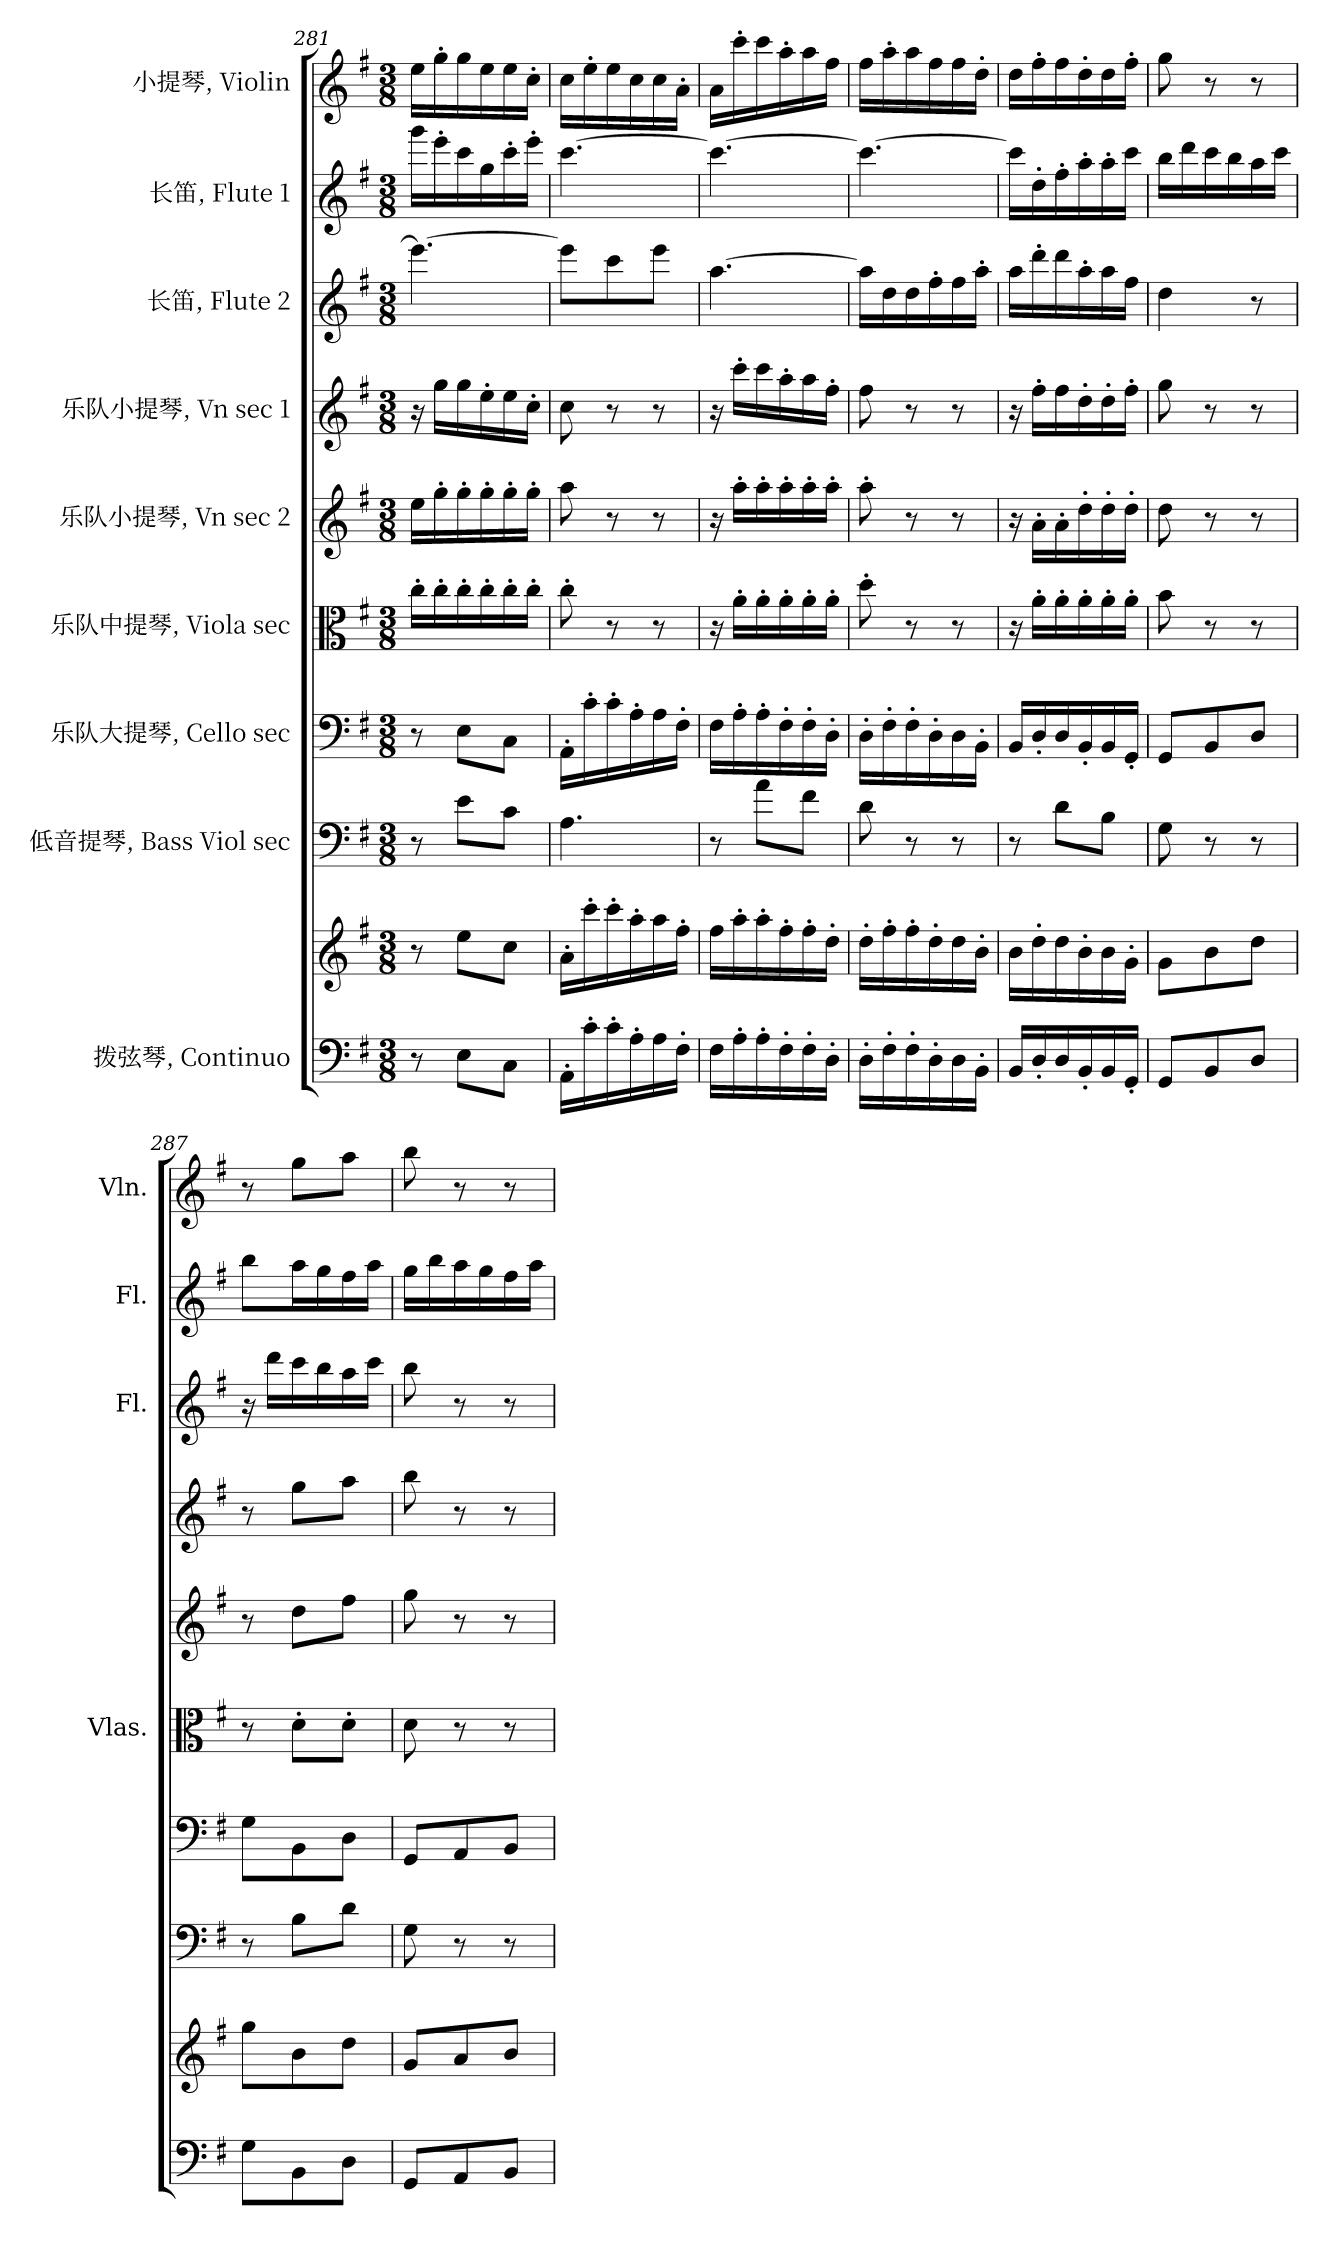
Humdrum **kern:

**kern	**kern	**kern	**kern	**kern	**kern	**kern	**kern	**kern	**kern
*part9	*part9	*part8	*part7	*part6	*part5	*part4	*part3	*part2	*part1
*staff10	*staff9	*staff8	*staff7	*staff6	*staff5	*staff4	*staff3	*staff2	*staff1
*I"拨弦琴, Continuo	*	*I"低音提琴, Bass Viol sec	*I"乐队大提琴, Cello sec	*I"乐队中提琴, Viola sec	*I"乐队小提琴, Vn sec 2	*I"乐队小提琴, Vn sec 1	*I"长笛, Flute 2	*I"长笛, Flute 1	*I"小提琴, Violin
*	*	*	*	*I'Vlas.	*	*	*I'Fl.	*I'Fl.	*I'Vln.
*clefF4	*clefG2	*clefF4	*clefF4	*clefC3	*clefG2	*clefG2	*clefG2	*clefG2	*clefG2
*	*	*ITrd7c12	*	*	*	*	*	*	*
*k[f#]	*k[f#]	*k[f#]	*k[f#]	*k[f#]	*k[f#]	*k[f#]	*k[f#]	*k[f#]	*k[f#]
*M3/8	*M3/8	*M3/8	*M3/8	*M3/8	*M3/8	*M3/8	*M3/8	*M3/8	*M3/8
=281	=281	=281	=281	=281	=281	=281	=281	=281	=281
8r	8r	8r	8r	16cc'\LL	16ee\LL	16r	4.eee\_	16ggg\LL	16ee\LL
.	.	.	.	16cc'\	16gg'\	16gg\LL	.	16eee'\	16gg'\
8E\L	8ee\L	8E\L	8E\L	16cc'\	16gg'\	16gg\	.	16ccc\	16gg\
.	.	.	.	16cc'\	16gg'\	16ee'\	.	16gg\	16ee\
8C\J	8cc\J	8C\J	8C\J	16cc'\	16gg'\	16ee\	.	16ccc'\	16ee\
.	.	.	.	16cc'\JJ	16gg'\JJ	16cc'\JJ	.	16eee'\JJ	16cc'\JJ
=282	=282	=282	=282	=282	=282	=282	=282	=282	=282
16AA'\LL	16a'\LL	4.AA\	16AA'\LL	8cc'\	8aa\	8cc\	8eee\L]	[4.ccc\	16cc\LL
16c'\	16ccc'\	.	16c'\	.	.	.	.	.	16ee'\
16c'\	16ccc'\	.	16c'\	8r	8r	8r	8ccc\	.	16ee\
16A'\	16aa'\	.	16A'\	.	.	.	.	.	16cc\
16A\	16aa\	.	16A\	8r	8r	8r	8eee\J	.	16cc\
16F#'\JJ	16ff#'\JJ	.	16F#'\JJ	.	.	.	.	.	16a'\JJ
=283	=283	=283	=283	=283	=283	=283	=283	=283	=283
16F#\LL	16ff#\LL	8r	16F#\LL	16r	16r	16r	[4.aa\	4.ccc\_	16a\LL
16A'\	16aa'\	.	16A'\	16a'\LL	16aa'\LL	16ccc'\LL	.	.	16ccc'\
16A'\	16aa'\	8A\L	16A'\	16a'\	16aa'\	16ccc\	.	.	16ccc\
16F#'\	16ff#'\	.	16F#'\	16a'\	16aa'\	16aa'\	.	.	16aa'\
16F#'\	16ff#'\	8F#\J	16F#'\	16a'\	16aa'\	16aa\	.	.	16aa\
16D'\JJ	16dd'\JJ	.	16D'\JJ	16a'\JJ	16aa'\JJ	16ff#'\JJ	.	.	16ff#\JJ
=284	=284	=284	=284	=284	=284	=284	=284	=284	=284
16D'\LL	16dd'\LL	8D\	16D'\LL	8dd'\	8aa'\	8ff#\	16aa\LL]	4.ccc\_	16ff#\LL
16F#'\	16ff#'\	.	16F#'\	.	.	.	16dd\	.	16aa'\
16F#'\	16ff#'\	8r	16F#'\	8r	8r	8r	16dd\	.	16aa\
16D'\	16dd'\	.	16D'\	.	.	.	16ff#'\	.	16ff#\
16D\	16dd\	8r	16D\	8r	8r	8r	16ff#\	.	16ff#\
16BB'\JJ	16b'\JJ	.	16BB'\JJ	.	.	.	16aa'\JJ	.	16dd'\JJ
!!LO:PB:g=z
=285	=285	=285	=285	=285	=285	=285	=285	=285	=285
16BB/LL	16b\LL	8r	16BB/LL	16r	16r	16r	16aa\LL	16ccc\LL]	16dd\LL
16D'/	16dd'\	.	16D'/	16a'\LL	16a'\LL	16ff#'\LL	16ddd'\	16dd'\	16ff#'\
16D/	16dd\	8D\L	16D/	16a'\	16a'\	16ff#\	16ddd\	16ff#'\	16ff#\
16BB'/	16b'\	.	16BB'/	16a'\	16dd'\	16dd'\	16aa'\	16aa'\	16dd'\
16BB/	16b\	8BB\J	16BB/	16a'\	16dd'\	16dd'\	16aa\	16aa'\	16dd\
16GG'/JJ	16g'\JJ	.	16GG'/JJ	16a'\JJ	16dd'\JJ	16ff#'\JJ	16ff#\JJ	16ccc\JJ	16ff#'\JJ
=286	=286	=286	=286	=286	=286	=286	=286	=286	=286
8GG/L	8g\L	8GG\	8GG/L	8b\	8dd\	8gg\	4dd\	16bb\LL	8gg\
.	.	.	.	.	.	.	.	16ddd\	.
8BB/	8b\	8r	8BB/	8r	8r	8r	.	16ccc\	8r
.	.	.	.	.	.	.	.	16bb\	.
8D/J	8dd\J	8r	8D/J	8r	8r	8r	8r	16aa\	8r
.	.	.	.	.	.	.	.	16ccc\JJ	.
=287	=287	=287	=287	=287	=287	=287	=287	=287	=287
8G\L	8gg\L	8r	8G\L	8r	8r	8r	16r	8bb\L	8r
.	.	.	.	.	.	.	16ddd\LL	.	.
8BB\	8b\	8BB\L	8BB\	8d'\L	8dd\L	8gg\L	16ccc\	16aa\L	8gg\L
.	.	.	.	.	.	.	16bb\	16gg\	.
8D\J	8dd\J	8D\J	8D\J	8d'\J	8ff#\J	8aa\J	16aa\	16ff#\	8aa\J
.	.	.	.	.	.	.	16ccc\JJ	16aa\JJ	.
=288	=288	=288	=288	=288	=288	=288	=288	=288	=288
8GG/L	8g/L	8GG\	8GG/L	8d\	8gg\	8bb\	8bb\	16gg\LL	8bb\
.	.	.	.	.	.	.	.	16bb\	.
8AA/	8a/	8r	8AA/	8r	8r	8r	8r	16aa\	8r
.	.	.	.	.	.	.	.	16gg\	.
8BB/J	8b/J	8r	8BB/J	8r	8r	8r	8r	16ff#\	8r
.	.	.	.	.	.	.	.	16aa\JJ	.
=	=	=	=	=	=	=	=	=	=
*-	*-	*-	*-	*-	*-	*-	*-	*-	*-
